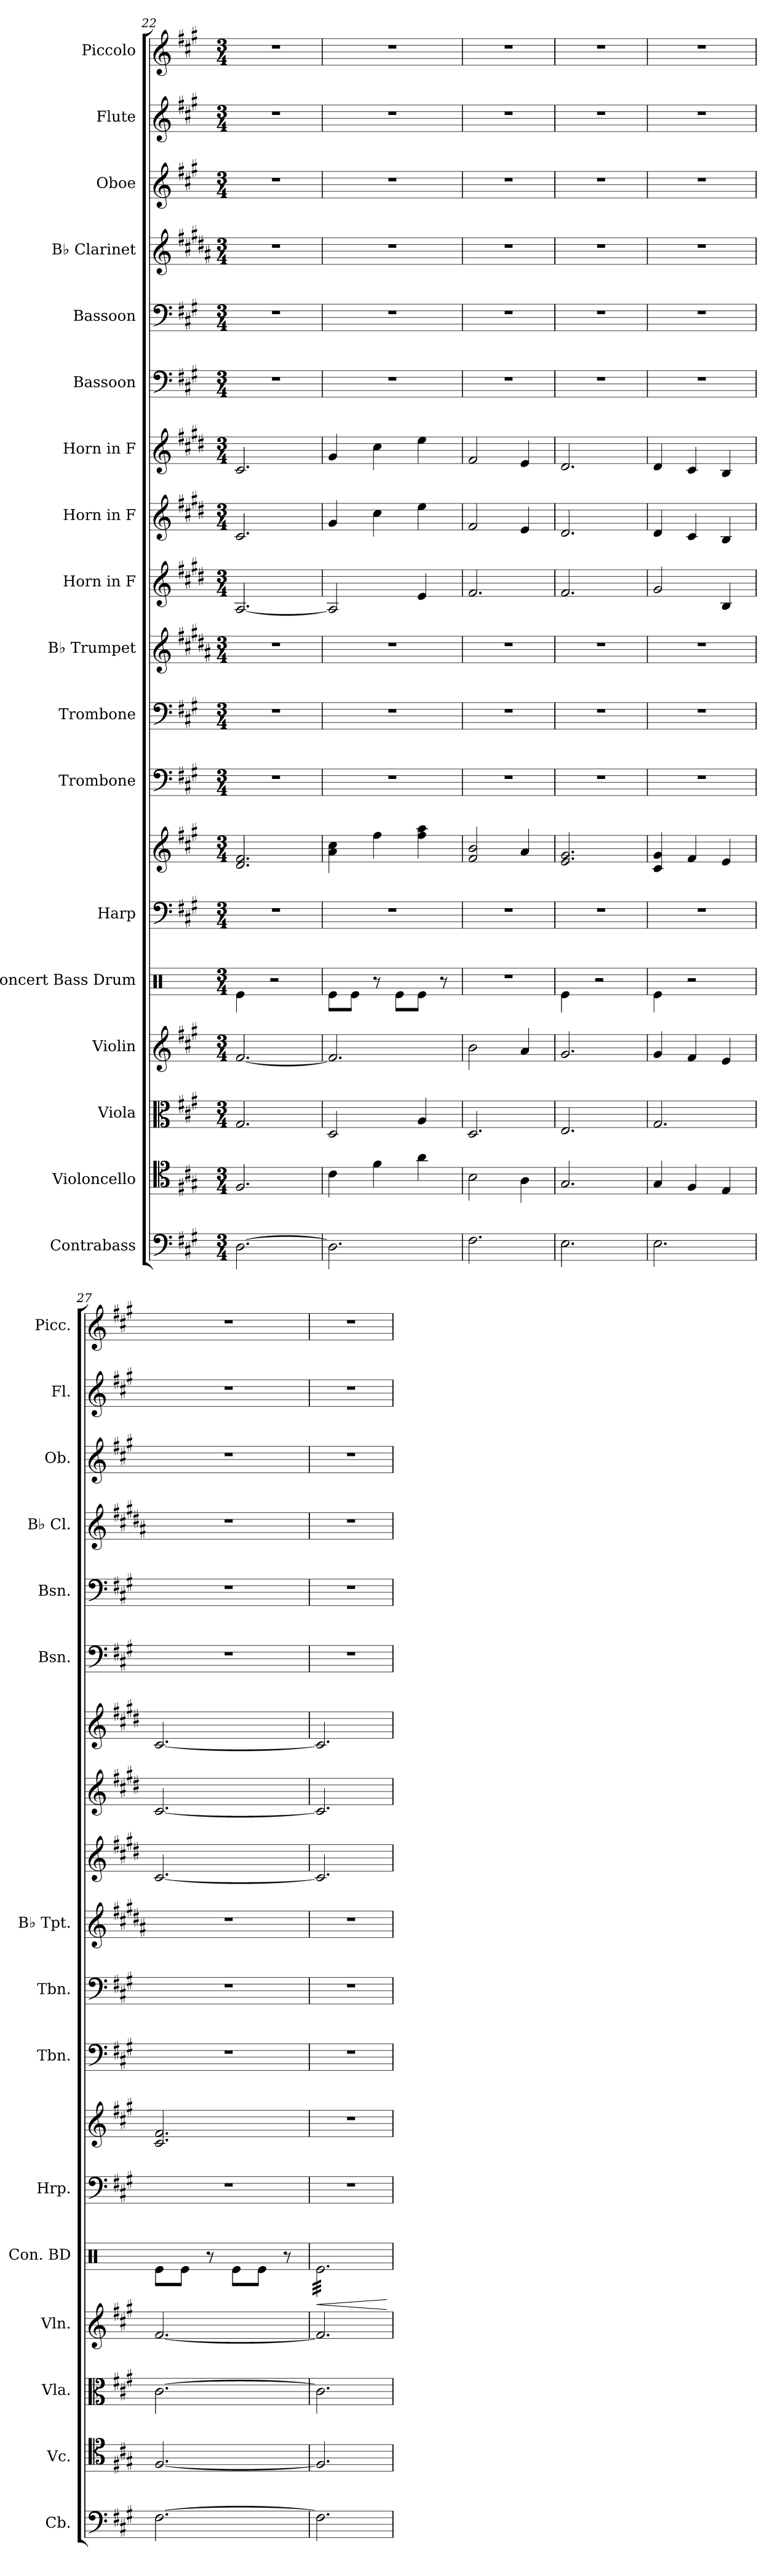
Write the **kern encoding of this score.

**kern	**kern	**kern	**kern	**kern	**dynam	**kern	**kern	**kern	**kern	**kern	**kern	**kern	**kern	**kern	**kern	**kern	**kern	**kern	**kern
*part18	*part17	*part16	*part15	*part14	*part14	*part13	*part13	*part12	*part11	*part10	*part9	*part8	*part7	*part6	*part5	*part4	*part3	*part2	*part1
*staff19	*staff18	*staff17	*staff16	*staff15	*staff15	*staff14	*staff13	*staff12	*staff11	*staff10	*staff9	*staff8	*staff7	*staff6	*staff5	*staff4	*staff3	*staff2	*staff1
*I"Contrabass	*I"Violoncello	*I"Viola	*I"Violin	*I"Concert Bass Drum	*	*I"Harp	*	*I"Trombone	*I"Trombone	*I"B♭ Trumpet	*I"Horn in F	*I"Horn in F	*I"Horn in F	*I"Bassoon	*I"Bassoon	*I"B♭ Clarinet	*I"Oboe	*I"Flute	*I"Piccolo
*I'Cb.	*I'Vc.	*I'Vla.	*I'Vln.	*I'Con. BD	*	*I'Hrp.	*	*I'Tbn.	*I'Tbn.	*I'B♭ Tpt.	*	*	*	*I'Bsn.	*I'Bsn.	*I'B♭ Cl.	*I'Ob.	*I'Fl.	*I'Picc.
*clefF4	*clefC4	*clefC3	*clefG2	*clefX	*	*clefF4	*clefG2	*clefF4	*clefF4	*clefG2	*clefG2	*clefG2	*clefG2	*clefF4	*clefF4	*clefG2	*clefG2	*clefG2	*clefG2
*ITrd7c12	*	*	*	*	*	*	*	*	*	*ITrd1c2	*ITrd4c7	*ITrd4c7	*ITrd4c7	*	*	*ITrd1c2	*	*	*ITrd-7c-12
*k[f#c#g#]	*k[f#c#g#]	*k[f#c#g#]	*k[f#c#g#]	*k[]	*	*k[f#c#g#]	*k[f#c#g#]	*k[f#c#g#]	*k[f#c#g#]	*k[f#c#g#]	*k[f#c#g#]	*k[f#c#g#]	*k[f#c#g#]	*k[f#c#g#]	*k[f#c#g#]	*k[f#c#g#]	*k[f#c#g#]	*k[f#c#g#]	*k[f#c#g#]
*M3/4	*M3/4	*M3/4	*M3/4	*M3/4	*	*M3/4	*M3/4	*M3/4	*M3/4	*M3/4	*M3/4	*M3/4	*M3/4	*M3/4	*M3/4	*M3/4	*M3/4	*M3/4	*M3/4
=22	=22	=22	=22	=22	=22	=22	=22	=22	=22	=22	=22	=22	=22	=22	=22	=22	=22	=22	=22
[2.DD\	2.F#/	2.G#/	[2.f#/	4Re\	.	2.r	2.d/ 2.f#/	2.r	2.r	2.r	[2.D/	2.F#/	2.F#/	2.r	2.r	2.r	2.r	2.r	2.r
.	.	.	.	2r	.	.	.	.	.	.	.	.	.	.	.	.	.	.	.
=23	=23	=23	=23	=23	=23	=23	=23	=23	=23	=23	=23	=23	=23	=23	=23	=23	=23	=23	=23
2.DD\]	4c#\	2D/	2.f#/]	8Re\L	.	2.r	4a\ 4cc#\	2.r	2.r	2.r	2D/]	4c#/	4c#/	2.r	2.r	2.r	2.r	2.r	2.r
.	.	.	.	8Re\J	.	.	.	.	.	.	.	.	.	.	.	.	.	.	.
.	4f#\	.	.	8r	.	.	4ff#\	.	.	.	.	4f#\	4f#\	.	.	.	.	.	.
.	.	.	.	8Re\L	.	.	.	.	.	.	.	.	.	.	.	.	.	.	.
.	4a\	4A/	.	8Re\J	.	.	4ff#\ 4aa\	.	.	.	4A/	4a\	4a\	.	.	.	.	.	.
.	.	.	.	8r	.	.	.	.	.	.	.	.	.	.	.	.	.	.	.
=24	=24	=24	=24	=24	=24	=24	=24	=24	=24	=24	=24	=24	=24	=24	=24	=24	=24	=24	=24
2.FF#\	2B\	2.D/	2b\	2.r	.	2.r	2f#/ 2b/	2.r	2.r	2.r	2.B/	2B/	2B/	2.r	2.r	2.r	2.r	2.r	2.r
.	4A\	.	4a/	.	.	.	4a/	.	.	.	.	4A/	4A/	.	.	.	.	.	.
=25	=25	=25	=25	=25	=25	=25	=25	=25	=25	=25	=25	=25	=25	=25	=25	=25	=25	=25	=25
2.EE\	2.G#/	2.E/	2.g#/	4Re\	.	2.r	2.e/ 2.g#/	2.r	2.r	2.r	2.B/	2.G#/	2.G#/	2.r	2.r	2.r	2.r	2.r	2.r
.	.	.	.	2r	.	.	.	.	.	.	.	.	.	.	.	.	.	.	.
=26	=26	=26	=26	=26	=26	=26	=26	=26	=26	=26	=26	=26	=26	=26	=26	=26	=26	=26	=26
2.EE\	4G#/	2.G#/	4g#/	4Re\	.	2.r	4c#/ 4g#/	2.r	2.r	2.r	2c#/	4G#/	4G#/	2.r	2.r	2.r	2.r	2.r	2.r
.	4F#/	.	4f#/	2r	.	.	4f#/	.	.	.	.	4F#/	4F#/	.	.	.	.	.	.
.	4E/	.	4e/	.	.	.	4e/	.	.	.	4E/	4E/	4E/	.	.	.	.	.	.
=27	=27	=27	=27	=27	=27	=27	=27	=27	=27	=27	=27	=27	=27	=27	=27	=27	=27	=27	=27
[2.FF#\	[2.F#/	[2.c#\	[2.f#/	8Re\L	.	2.r	2.c#/ 2.f#/	2.r	2.r	2.r	[2.F#/	[2.F#/	[2.F#/	2.r	2.r	2.r	2.r	2.r	2.r
.	.	.	.	8Re\J	.	.	.	.	.	.	.	.	.	.	.	.	.	.	.
.	.	.	.	8r	.	.	.	.	.	.	.	.	.	.	.	.	.	.	.
.	.	.	.	8Re\L	.	.	.	.	.	.	.	.	.	.	.	.	.	.	.
.	.	.	.	8Re\J	.	.	.	.	.	.	.	.	.	.	.	.	.	.	.
.	.	.	.	8r	.	.	.	.	.	.	.	.	.	.	.	.	.	.	.
=28	=28	=28	=28	=28	=28	=28	=28	=28	=28	=28	=28	=28	=28	=28	=28	=28	=28	=28	=28
!	!	!	!	!	!LO:HP:b	!	!	!	!	!	!	!	!	!	!	!	!	!	!
*	*	*	*	*tremolo	*	*	*	*	*	*	*	*	*	*	*	*	*	*	*
2.FF#\]	2.F#/]	2.c#\]	2.f#/]	32Re\LLL	<	2.r	2.r	2.r	2.r	2.r	2.F#/]	2.F#/]	2.F#/]	2.r	2.r	2.r	2.r	2.r	2.r
.	.	.	.	32Re\	.	.	.	.	.	.	.	.	.	.	.	.	.	.	.
.	.	.	.	32Re\	.	.	.	.	.	.	.	.	.	.	.	.	.	.	.
.	.	.	.	32Re\	.	.	.	.	.	.	.	.	.	.	.	.	.	.	.
.	.	.	.	32Re\	.	.	.	.	.	.	.	.	.	.	.	.	.	.	.
.	.	.	.	32Re\	.	.	.	.	.	.	.	.	.	.	.	.	.	.	.
.	.	.	.	32Re\	.	.	.	.	.	.	.	.	.	.	.	.	.	.	.
.	.	.	.	32Re\	.	.	.	.	.	.	.	.	.	.	.	.	.	.	.
.	.	.	.	32Re\	.	.	.	.	.	.	.	.	.	.	.	.	.	.	.
.	.	.	.	32Re\	.	.	.	.	.	.	.	.	.	.	.	.	.	.	.
.	.	.	.	32Re\	.	.	.	.	.	.	.	.	.	.	.	.	.	.	.
.	.	.	.	32Re\	.	.	.	.	.	.	.	.	.	.	.	.	.	.	.
.	.	.	.	32Re\	.	.	.	.	.	.	.	.	.	.	.	.	.	.	.
.	.	.	.	32Re\	.	.	.	.	.	.	.	.	.	.	.	.	.	.	.
.	.	.	.	32Re\	.	.	.	.	.	.	.	.	.	.	.	.	.	.	.
.	.	.	.	32Re\	.	.	.	.	.	.	.	.	.	.	.	.	.	.	.
.	.	.	.	32Re\	.	.	.	.	.	.	.	.	.	.	.	.	.	.	.
.	.	.	.	32Re\	.	.	.	.	.	.	.	.	.	.	.	.	.	.	.
.	.	.	.	32Re\	.	.	.	.	.	.	.	.	.	.	.	.	.	.	.
.	.	.	.	32Re\	.	.	.	.	.	.	.	.	.	.	.	.	.	.	.
.	.	.	.	32Re\	.	.	.	.	.	.	.	.	.	.	.	.	.	.	.
.	.	.	.	32Re\	.	.	.	.	.	.	.	.	.	.	.	.	.	.	.
.	.	.	.	32Re\	.	.	.	.	.	.	.	.	.	.	.	.	.	.	.
.	.	.	.	32Re\JJJ	.	.	.	.	.	.	.	.	.	.	.	.	.	.	.
*	*	*	*	*Xtremolo	*	*	*	*	*	*	*	*	*	*	*	*	*	*	*
.	.	.	.	.	[	.	.	.	.	.	.	.	.	.	.	.	.	.	.
=	=	=	=	=	=	=	=	=	=	=	=	=	=	=	=	=	=	=	=
*-	*-	*-	*-	*-	*-	*-	*-	*-	*-	*-	*-	*-	*-	*-	*-	*-	*-	*-	*-
